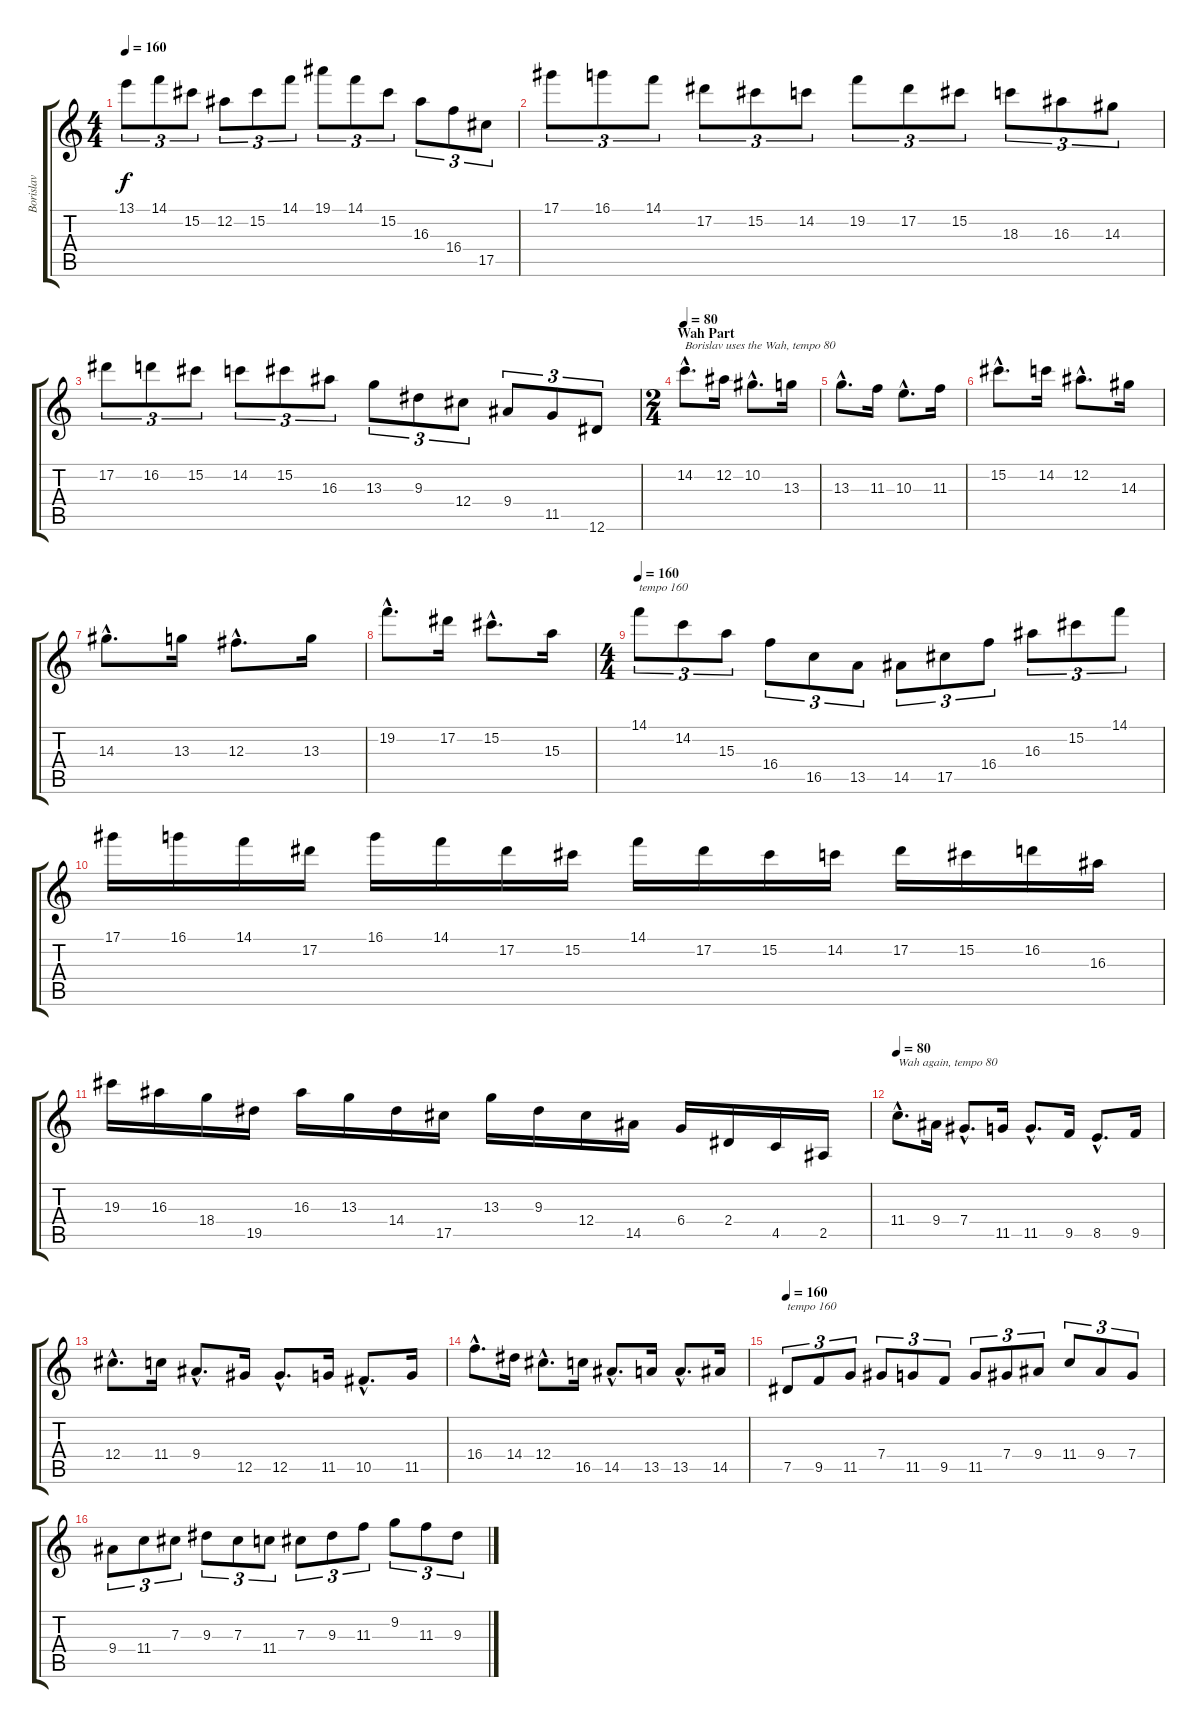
\track ("Borislav" "Borislav") {instrument distortionguitar}
\staff {score tabs}
\tuning (Eb4 Bb3 Gb3 Db3 Ab2 Eb2) {hide}
\ts (4 4)
\tempo 160
\clef g2
\ks c
13.1.8{tu (3 2) dy f} 14.1.8{tu (3 2)} 15.2.8{tu (3 2)} 12.2.8{tu (3 2)} 15.2.8{tu (3 2)} 14.1.8{tu (3 2)} 19.1.8{tu (3 2)} 14.1.8{tu (3 2)} 15.2.8{tu (3 2)} 16.3.8{tu (3 2)} 16.4.8{tu (3 2)} 17.5.8{tu (3 2)} |
17.1.8{tu (3 2)} 16.1.8{tu (3 2)} 14.1.8{tu (3 2)} 17.2.8{tu (3 2)} 15.2.8{tu (3 2)} 14.2.8{tu (3 2)} 19.2.8{tu (3 2)} 17.2.8{tu (3 2)} 15.2.8{tu (3 2)} 18.3.8{tu (3 2)} 16.3.8{tu (3 2)} 14.3.8{tu (3 2)} |
17.2.8{tu (3 2)} 16.2.8{tu (3 2)} 15.2.8{tu (3 2)} 14.2.8{tu (3 2)} 15.2.8{tu (3 2)} 16.3.8{tu (3 2)} 13.3.8{tu (3 2)} 9.3.8{tu (3 2)} 12.4.8{tu (3 2)} 9.4.8{tu (3 2)} 11.5.8{tu (3 2)} 12.6.8{tu (3 2)} |
\ts (2 4)
\section ("" "Wah Part")
\tempo 80
14.2{hac}.8{d txt "Borislav uses the Wah, tempo 80"} 12.2.16 10.2{hac}.8{d} 13.3.16 |
13.3{hac}.8{d} 11.3.16 10.3{hac}.8{d} 11.3.16 |
15.2{hac}.8{d} 14.2.16 12.2{hac}.8{d} 14.3.16 |
14.3{hac}.8{d} 13.3.16 12.3{hac}.8{d} 13.3.16 |
19.2{hac}.8{d} 17.2.16 15.2{hac}.8{d} 15.3.16 |
\ts (4 4)
\tempo 160
14.1.8{tu (3 2) txt "tempo 160"} 14.2.8{tu (3 2)} 15.3.8{tu (3 2)} 16.4.8{tu (3 2)} 16.5.8{tu (3 2)} 13.5.8{tu (3 2)} 14.5.8{tu (3 2)} 17.5.8{tu (3 2)} 16.4.8{tu (3 2)} 16.3.8{tu (3 2)} 15.2.8{tu (3 2)} 14.1.8{tu (3 2)} |
17.1.16 16.1.16 14.1.16 17.2.16 16.1.16 14.1.16 17.2.16 15.2.16 14.1.16 17.2.16 15.2.16 14.2.16 17.2.16 15.2.16 16.2.16 16.3.16 |
19.3.16 16.3.16 18.4.16 19.5.16 16.3.16 13.3.16 14.4.16 17.5.16 13.3.16 9.3.16 12.4.16 14.5.16 6.4.16 2.4.16 4.5.16 2.5.16 |
\tempo 80
11.4{hac}.8{d txt "Wah again, tempo 80"} 9.4.16 7.4{hac}.8{d} 11.5.16 11.5{hac}.8{d} 9.5.16 8.5{hac}.8{d} 9.5.16 |
12.4{hac}.8{d} 11.4.16 9.4{hac}.8{d} 12.5.16 12.5{hac}.8{d} 11.5.16 10.5{hac}.8{d} 11.5.16 |
16.4{hac}.8{d} 14.4.16 12.4{hac}.8{d} 16.5.16 14.5{hac}.8{d} 13.5.16 13.5{hac}.8{d} 14.5.16 |
\tempo 160
7.5.8{tu (3 2) txt "tempo 160"} 9.5.8{tu (3 2)} 11.5.8{tu (3 2)} 7.4.8{tu (3 2)} 11.5.8{tu (3 2)} 9.5.8{tu (3 2)} 11.5.8{tu (3 2)} 7.4.8{tu (3 2)} 9.4.8{tu (3 2)} 11.4.8{tu (3 2)} 9.4.8{tu (3 2)} 7.4.8{tu (3 2)} |
9.4.8{tu (3 2)} 11.4.8{tu (3 2)} 7.3.8{tu (3 2)} 9.3.8{tu (3 2)} 7.3.8{tu (3 2)} 11.4.8{tu (3 2)} 7.3.8{tu (3 2)} 9.3.8{tu (3 2)} 11.3.8{tu (3 2)} 9.2.8{tu (3 2)} 11.3.8{tu (3 2)} 9.3.8{tu (3 2)}
